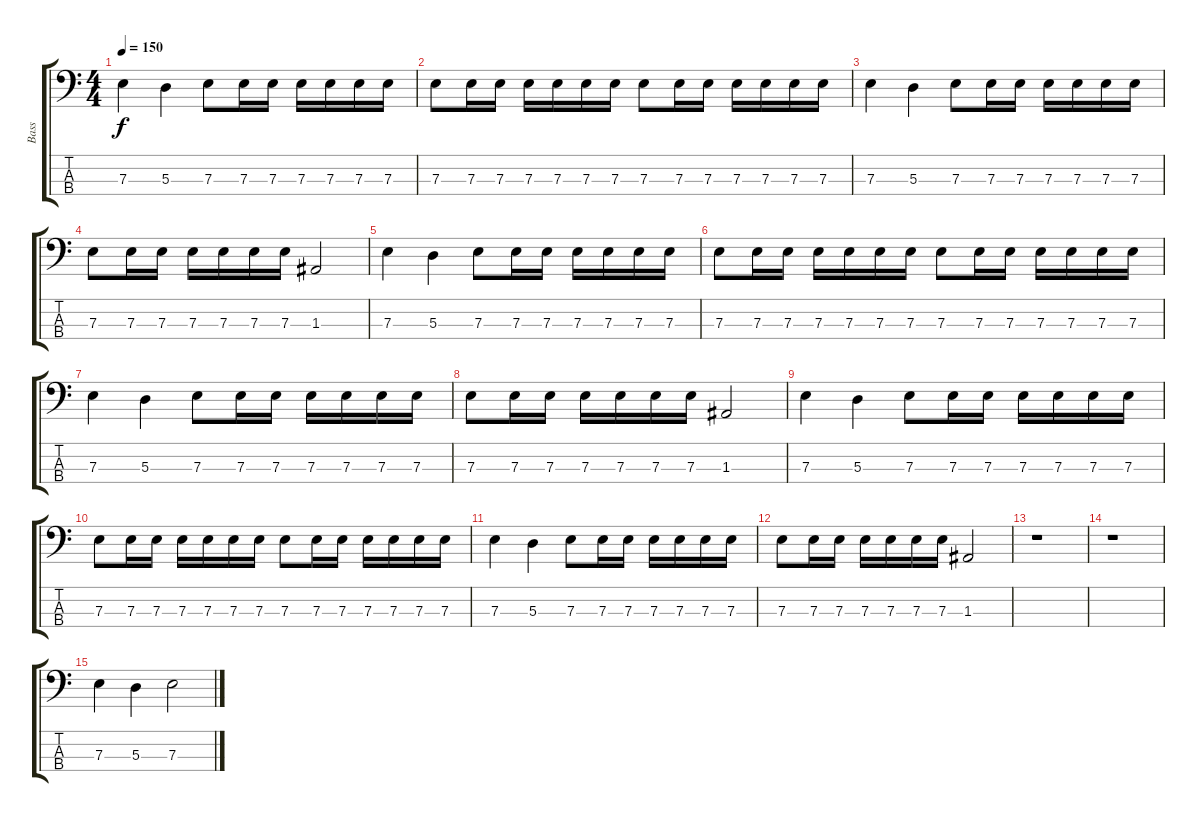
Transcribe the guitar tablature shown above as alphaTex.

\track ("Bass" "Bass") {instrument electricbasspick}
\staff {score tabs}
\tuning (G2 D2 A1 E1) {hide}
\ts (4 4)
\tempo 150
\clef f4
\ks c
7.3.4{dy f} 5.3.4 7.3.8 7.3.16 7.3.16 7.3.16 7.3.16 7.3.16 7.3.16 |
7.3.8 7.3.16 7.3.16 7.3.16 7.3.16 7.3.16 7.3.16 7.3.8 7.3.16 7.3.16 7.3.16 7.3.16 7.3.16 7.3.16 |
7.3.4 5.3.4 7.3.8 7.3.16 7.3.16 7.3.16 7.3.16 7.3.16 7.3.16 |
7.3.8 7.3.16 7.3.16 7.3.16 7.3.16 7.3.16 7.3.16 1.3.2 |
7.3.4 5.3.4 7.3.8 7.3.16 7.3.16 7.3.16 7.3.16 7.3.16 7.3.16 |
7.3.8 7.3.16 7.3.16 7.3.16 7.3.16 7.3.16 7.3.16 7.3.8 7.3.16 7.3.16 7.3.16 7.3.16 7.3.16 7.3.16 |
7.3.4 5.3.4 7.3.8 7.3.16 7.3.16 7.3.16 7.3.16 7.3.16 7.3.16 |
7.3.8 7.3.16 7.3.16 7.3.16 7.3.16 7.3.16 7.3.16 1.3.2 |
7.3.4 5.3.4 7.3.8 7.3.16 7.3.16 7.3.16 7.3.16 7.3.16 7.3.16 |
7.3.8 7.3.16 7.3.16 7.3.16 7.3.16 7.3.16 7.3.16 7.3.8 7.3.16 7.3.16 7.3.16 7.3.16 7.3.16 7.3.16 |
7.3.4 5.3.4 7.3.8 7.3.16 7.3.16 7.3.16 7.3.16 7.3.16 7.3.16 |
7.3.8 7.3.16 7.3.16 7.3.16 7.3.16 7.3.16 7.3.16 1.3.2 |
r.1 |
r.1 |
7.3.4 5.3.4 7.3.2
